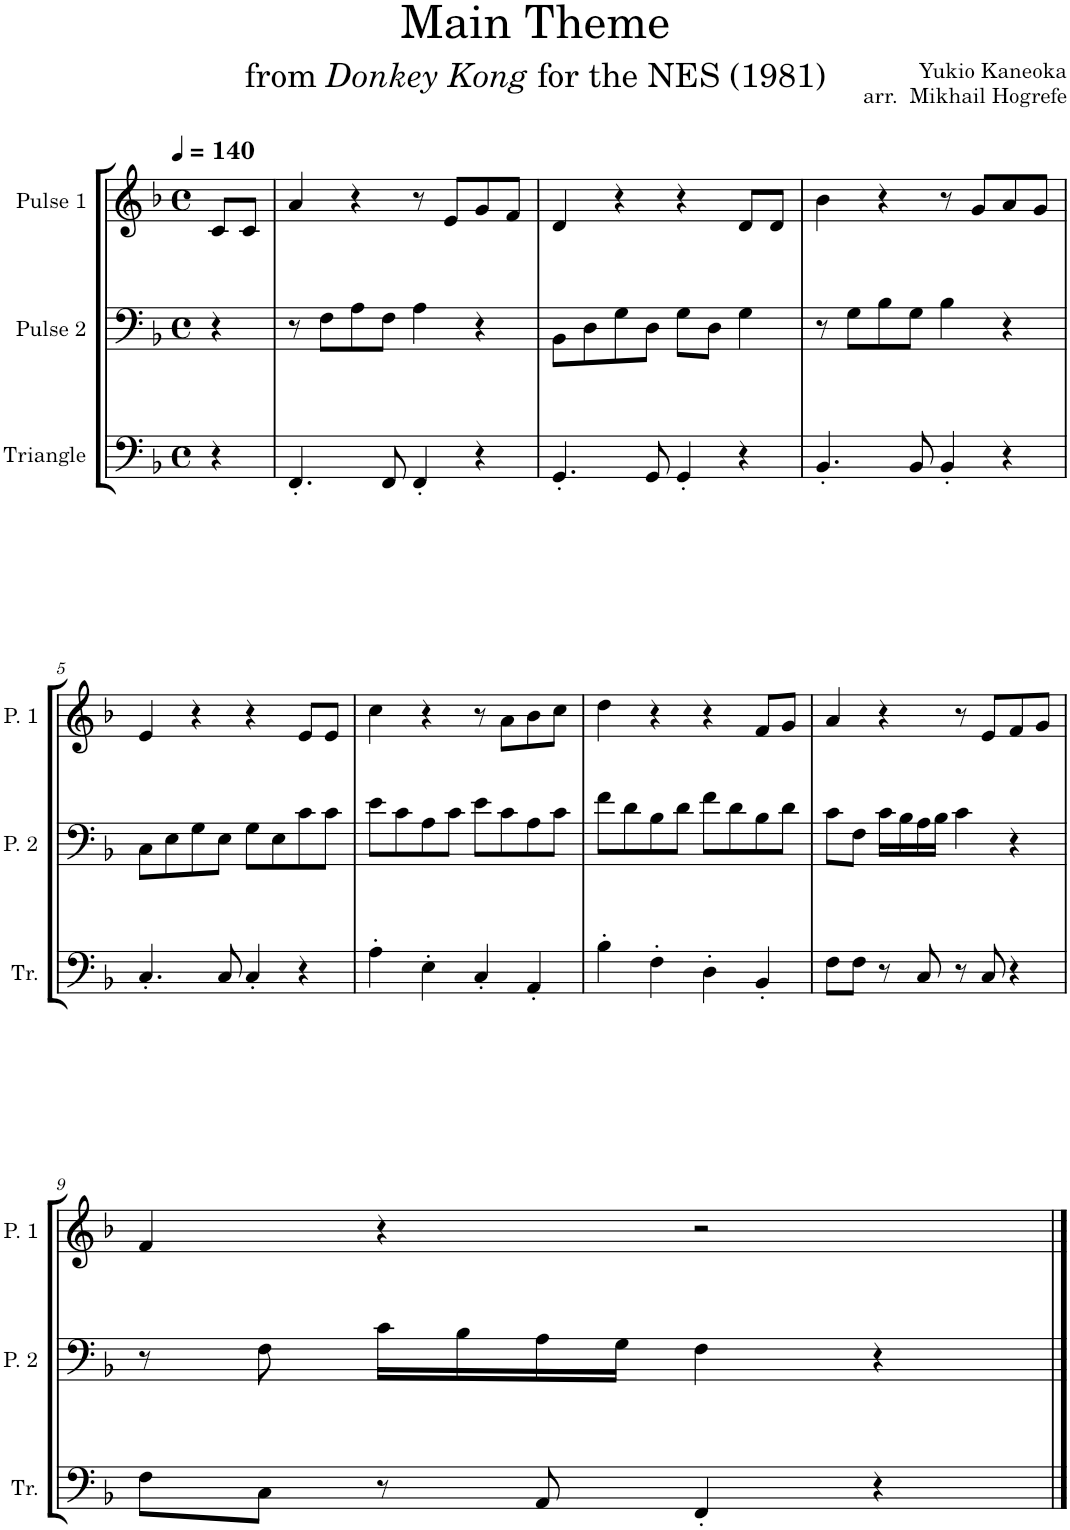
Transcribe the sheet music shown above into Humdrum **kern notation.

**kern	**kern	**kern
*part3	*part2	*part1
*staff3	*staff2	*staff1
*I"Triangle	*I"Pulse 2	*I"Pulse 1
*I'Tr.	*I'P. 2	*I'P. 1
*clefF4	*clefF4	*clefG2
*k[b-]	*k[b-]	*k[b-]
*M4/4	*M4/4	*M4/4
*met(c)	*met(c)	*met(c)
*MM140	*MM140	*MM140
=1	=1	=1
4r	4r	8c/L
.	.	8c/J
=2	=2	=2
4.FF'/	8r	4a/
.	8F\L	.
.	8A\	4r
8FF/	8F\J	.
4FF'/	4A\	8r
.	.	8e/L
4r	4r	8g/
.	.	8f/J
=3	=3	=3
4.GG'/	8BB-\L	4d/
.	8D\	.
.	8G\	4r
8GG/	8D\J	.
4GG'/	8G\L	4r
.	8D\J	.
4r	4G\	8d/L
.	.	8d/J
=4	=4	=4
4.BB-'/	8r	4b-\
.	8G\L	.
.	8B-\	4r
8BB-/	8G\J	.
4BB-'/	4B-\	8r
.	.	8g/L
4r	4r	8a/
.	.	8g/J
!!LO:LB:g=z
=5	=5	=5
4.C'/	8C\L	4e/
.	8E\	.
.	8G\	4r
8C/	8E\J	.
4C'/	8G\L	4r
.	8E\	.
4r	8c\	8e/L
.	8c\J	8e/J
=6	=6	=6
4A'\	8e\L	4cc\
.	8c\	.
4E'\	8A\	4r
.	8c\J	.
4C'/	8e\L	8r
.	8c\	8a\L
4AA'/	8A\	8b-\
.	8c\J	8cc\J
=7	=7	=7
4B-'\	8f\L	4dd\
.	8d\	.
4F'\	8B-\	4r
.	8d\J	.
4D'\	8f\L	4r
.	8d\	.
4BB-'/	8B-\	8f/L
.	8d\J	8g/J
=8	=8	=8
8F\L	8c\L	4a/
8F\J	8F\J	.
8r	16c\LL	4r
.	16B-\	.
8C/	16A\	.
.	16B-\JJ	.
8r	4c\	8r
8C/	.	8e/L
4r	4r	8f/
.	.	8g/J
!!LO:LB:g=z
=9	=9	=9
8F\L	8r	4f/
8C\J	8F\	.
8r	16c\LL	4r
.	16B-\	.
8AA/	16A\	.
.	16G\JJ	.
4FF'/	4F\	2r
4r	4r	.
==	==	==
*-	*-	*-
